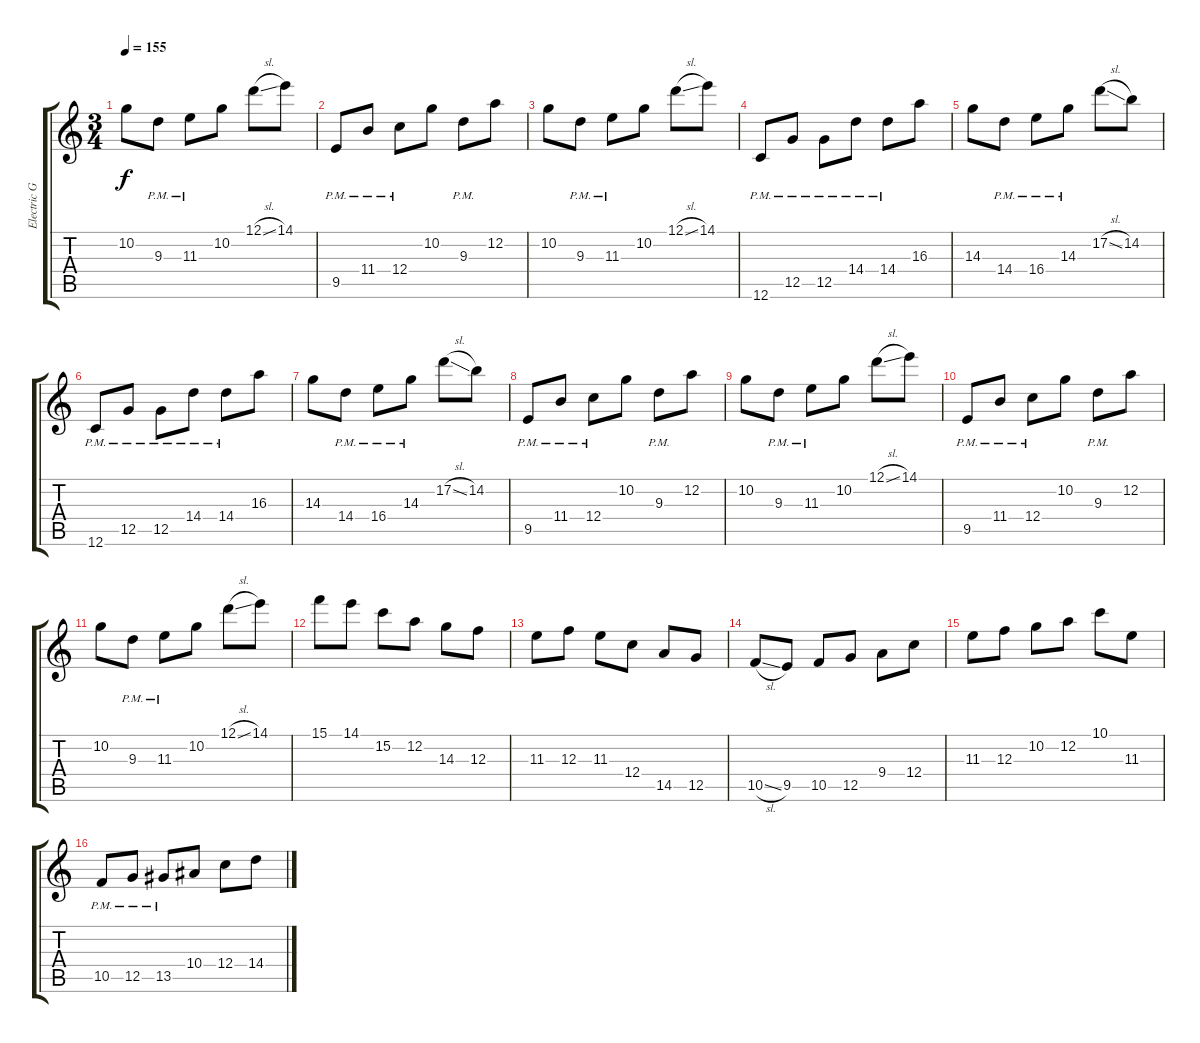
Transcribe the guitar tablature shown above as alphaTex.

\track ("Electric Guitar 2" "Electric G") {instrument distortionguitar}
\staff {score tabs}
\tuning (D4 A3 F3 C3 G2 C2) {hide}
\ts (3 4)
\tempo 155
\clef g2
\ks c
10.2.8{dy f} 9.3{pm}.8 11.3{pm}.8 10.2.8 12.1{sl}.8 14.1.8 |
9.5{pm}.8 11.4{pm}.8 12.4{pm}.8 10.2.8 9.3{pm}.8 12.2.8 |
10.2.8 9.3{pm}.8 11.3{pm}.8 10.2.8 12.1{sl}.8 14.1.8 |
12.6{pm}.8 12.5{pm}.8 12.5{pm}.8 14.4{pm}.8 14.4{pm}.8 16.3.8 |
14.3.8 14.4{pm}.8 16.4{pm}.8 14.3{pm}.8 17.2{sl}.8 14.2.8 |
12.6{pm}.8 12.5{pm}.8 12.5{pm}.8 14.4{pm}.8 14.4{pm}.8 16.3.8 |
14.3.8 14.4{pm}.8 16.4{pm}.8 14.3{pm}.8 17.2{sl}.8 14.2.8 |
9.5{pm}.8 11.4{pm}.8 12.4{pm}.8 10.2.8 9.3{pm}.8 12.2.8 |
10.2.8 9.3{pm}.8 11.3{pm}.8 10.2.8 12.1{sl}.8 14.1.8 |
9.5{pm}.8 11.4{pm}.8 12.4{pm}.8 10.2.8 9.3{pm}.8 12.2.8 |
10.2.8 9.3{pm}.8 11.3{pm}.8 10.2.8 12.1{sl}.8 14.1.8 |
15.1.8 14.1.8 15.2.8 12.2.8 14.3.8 12.3.8 |
11.3.8 12.3.8 11.3.8 12.4.8 14.5.8 12.5.8 |
10.5{sl}.8 9.5.8 10.5.8 12.5.8 9.4.8 12.4.8 |
11.3.8 12.3.8 10.2.8 12.2.8 10.1.8 11.3.8 |
10.5{pm}.8 12.5{pm}.8 13.5{pm}.8 10.4.8 12.4.8 14.4.8
